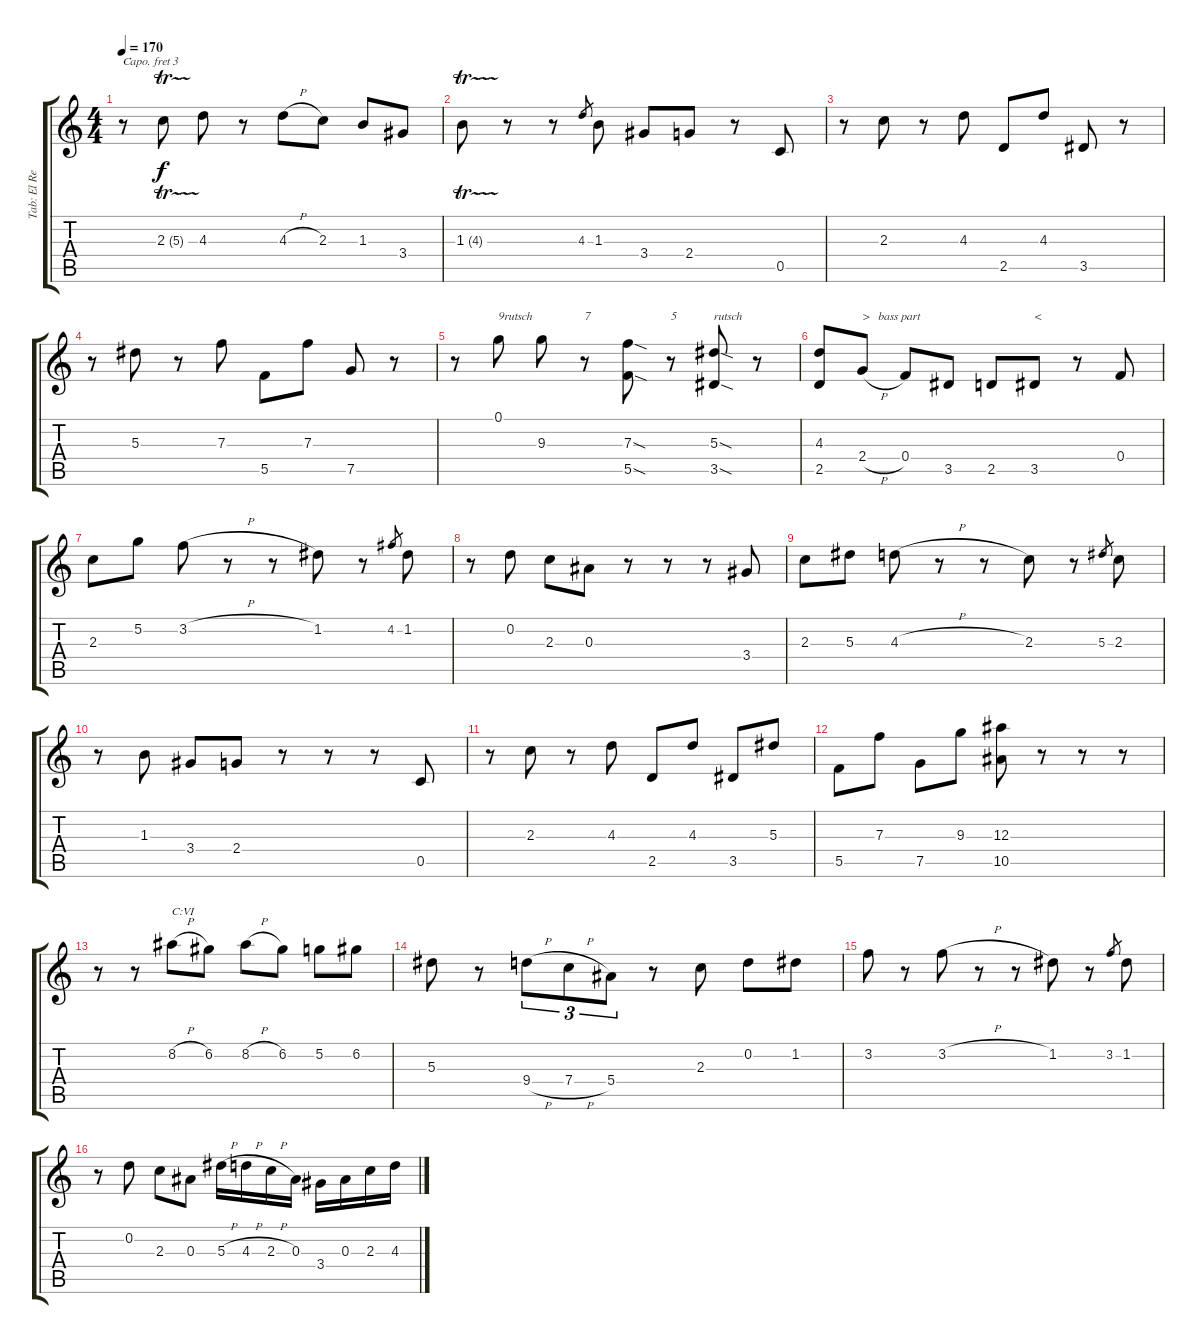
\track ("Tab: El Rene" "Tab: El Re") {instrument acousticguitarnylon}
\staff {score tabs}
\capo 3
\tuning (E4 B3 G3 D3 A2 E2) {hide}
\ts (4 4)
\tempo 170
\clef g2
\ks c
r.8{dy f} 2.3{tr (5 16)}.8 4.3.8 r.8 4.3{h}.8 2.3.8 1.3.8 3.4.8 |
1.3{tr (4 16)}.8 r.8 r.8 4.3.8{gr} 1.3.8 3.4.8 2.4.8 r.8 0.5.8 |
r.8 2.3.8 r.8 4.3.8 2.5.8 4.3.8 3.5.8 r.8 |
r.8 5.3.8 r.8 7.3.8 5.5.8 7.3.8 7.5.8 r.8 |
r.8 0.1.8{txt "9rutsch"} 9.3.8 r.8{txt "7"} (7.3{sod} 5.5{sod}).8 r.8{txt "5"} (5.3{sod} 3.5{sod}).8{txt "rutsch"} r.8 |
(4.3 2.5).8 2.4{h}.8{txt ">   bass part"} 0.4.8 3.5.8 2.5.8 3.5.8{txt "<"} r.8 0.4.8 |
2.3.8 5.2.8 3.2{h}.8 r.8 r.8 1.2.8 r.8 4.2.8{gr} 1.2.8 |
r.8 0.2.8 2.3.8 0.3.8 r.8 r.8 r.8 3.4.8 |
2.3.8 5.3.8 4.3{h}.8 r.8 r.8 2.3.8 r.8 5.3.8{gr} 2.3.8 |
r.8 1.3.8 3.4.8 2.4.8 r.8 r.8 r.8 0.5.8 |
r.8 2.3.8 r.8 4.3.8 2.5.8 4.3.8 3.5.8 5.3.8 |
5.5.8 7.3.8 7.5.8 9.3.8 (12.3 10.5).8 r.8 r.8 r.8 |
r.8 r.8 8.2{h}.8{txt "C:VI"} 6.2.8 8.2{h}.8 6.2.8 5.2.8 6.2.8 |
5.3.8 r.8 9.4{h}.8{tu (3 2)} 7.4{h}.8{tu (3 2)} 5.4.8{tu (3 2)} r.8 2.3.8 0.2.8 1.2.8 |
3.2.8 r.8 3.2{h}.8 r.8 r.8 1.2.8 r.8 3.2.8{gr} 1.2.8 |
r.8 0.2.8 2.3.8 0.3.8 5.3{h}.16 4.3{h}.16 2.3{h}.16 0.3.16 3.4.16 0.3.16 2.3.16 4.3.16
